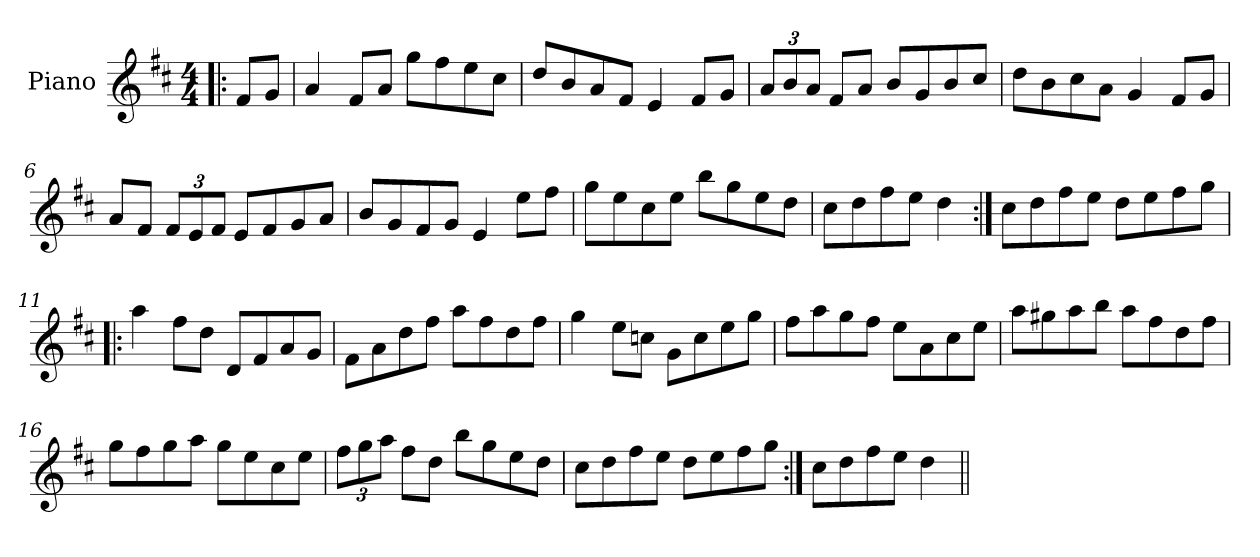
**kern
*part1
*staff1
*I"Piano
*I'Pno
*clefG2
*k[f#c#]
*D:
*M4/4
=1!|:
8f#/L
8g/J
=2
4a/
8f#/L
8a/J
8gg\L
8ff#\
8ee\
8cc#\J
=3
8dd/L
8b/
8a/
8f#/J
4e/
8f#/L
8g/J
=4
12a/L
12b/
12a/J
8f#/L
8a/J
8b/L
8g/
8b/
8cc#/J
!!LO:LB:g=z
=5
8dd\L
8b\
8cc#\
8a\J
4g/
8f#/L
8g/J
=6
8a/L
8f#/J
12f#/L
12e/
12f#/J
8e/L
8f#/
8g/
8a/J
=7
8b/L
8g/
8f#/
8g/J
4e/
8ee\L
8ff#\J
=8
8gg\L
8ee\
8cc#\
8ee\J
8bb\L
8gg\
8ee\
8dd\J
!!LO:LB:g=z
=9
8cc#\L
8dd\
8ff#\
8ee\J
4dd\
=10:|!
8cc#\L
8dd\
8ff#\
8ee\J
8dd\L
8ee\
8ff#\
8gg\J
=11!|:
4aa\
8ff#\L
8dd\J
8d/L
8f#/
8a/
8g/J
=12
8f#\L
8a\
8dd\
8ff#\J
8aa\L
8ff#\
8dd\
8ff#\J
=13
4gg\
8ee\L
8ccn\J
8g\L
8cc\
8ee\
8gg\J
!!LO:LB:g=z
=14
8ff#\L
8aa\
8gg\
8ff#\J
8ee\L
8a\
8cc#\
8ee\J
=15
8aa\L
8gg#X\
8aa\
8bb\J
8aa\L
8ff#\
8dd\
8ff#\J
=16
8gg\L
8ff#\
8gg\
8aa\J
8gg\L
8ee\
8cc#\
8ee\J
=17
12ff#\L
12gg\
12aa\J
8ff#\L
8dd\J
8bb\L
8gg\
8ee\
8dd\J
!!LO:LB:g=z
=18
8cc#\L
8dd\
8ff#\
8ee\J
8dd\L
8ee\
8ff#\
8gg\J
=19:|!
8cc#\L
8dd\
8ff#\
8ee\J
4dd\
=||
*-
